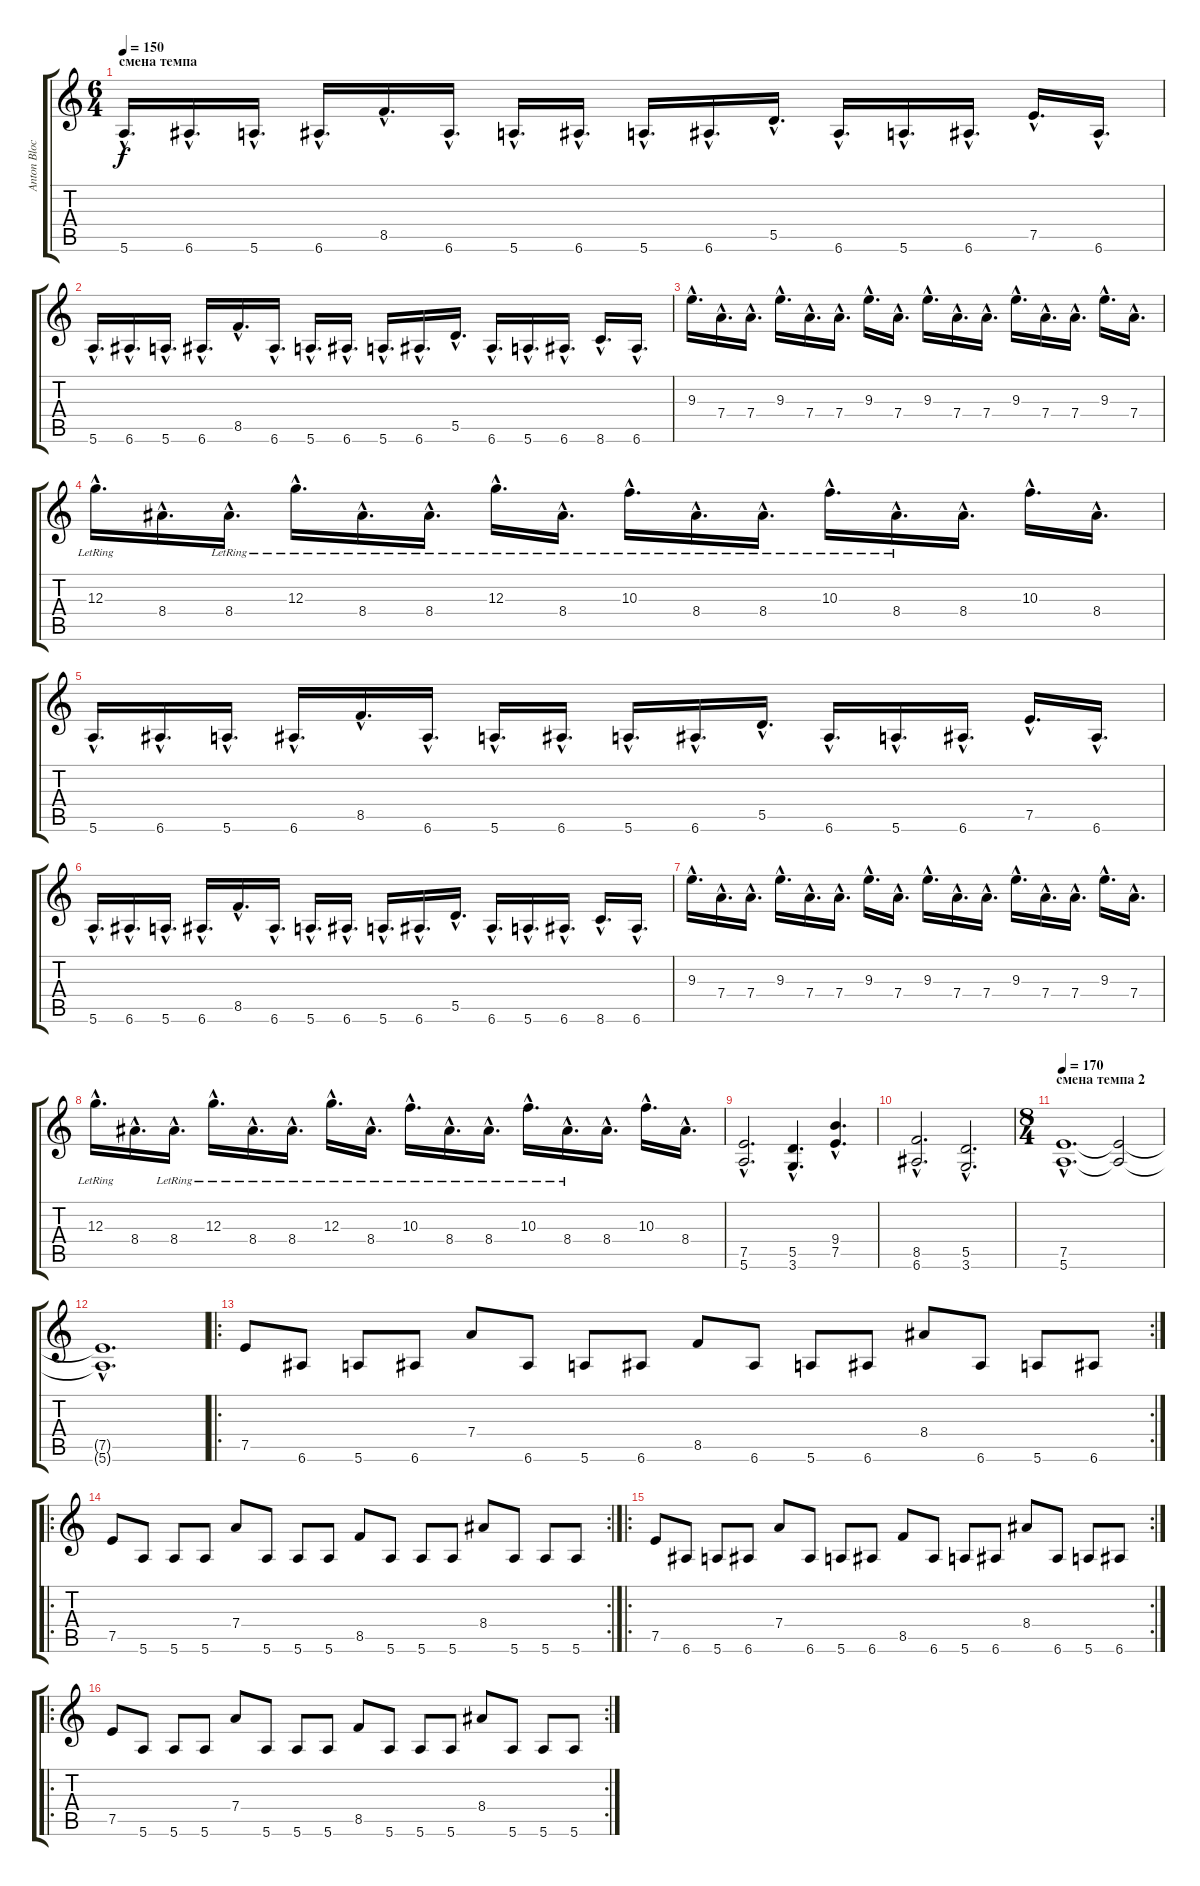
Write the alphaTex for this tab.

\track ("Anton Blochin guitar" "Anton Bloc") {instrument overdrivenguitar}
\staff {score tabs}
\tuning (E4 B3 G3 D3 A2 E2) {hide}
\ts (6 4)
\section ("" "смена темпа")
\tempo 150
\clef g2
\ks c
5.6{hac}.16{d dy f} 6.6{hac}.16{d} 5.6{hac}.16{d} 6.6{hac}.16{d} 8.5{hac}.16{d} 6.6{hac}.16{d} 5.6{hac}.16{d} 6.6{hac}.16{d} 5.6{hac}.16{d} 6.6{hac}.16{d} 5.5{hac}.16{d} 6.6{hac}.16{d} 5.6{hac}.16{d} 6.6{hac}.16{d} 7.5{hac}.16{d} 6.6{hac}.16{d} |
5.6{hac}.16{d} 6.6{hac}.16{d} 5.6{hac}.16{d} 6.6{hac}.16{d} 8.5{hac}.16{d} 6.6{hac}.16{d} 5.6{hac}.16{d} 6.6{hac}.16{d} 5.6{hac}.16{d} 6.6{hac}.16{d} 5.5{hac}.16{d} 6.6{hac}.16{d} 5.6{hac}.16{d} 6.6{hac}.16{d} 8.6{hac}.16{d} 6.6{hac}.16{d} |
9.3{hac}.16{d} 7.4{hac}.16{d} 7.4{hac}.16{d} 9.3{hac}.16{d} 7.4{hac}.16{d} 7.4{hac}.16{d} 9.3{hac}.16{d} 7.4{hac}.16{d} 9.3{hac}.16{d} 7.4{hac}.16{d} 7.4{hac}.16{d} 9.3{hac}.16{d} 7.4{hac}.16{d} 7.4{hac}.16{d} 9.3{hac}.16{d} 7.4{hac}.16{d} |
12.3{hac lr}.16{d} 8.4{hac}.16{d} 8.4{hac lr}.16{d} 12.3{hac lr}.16{d} 8.4{hac lr}.16{d} 8.4{hac lr}.16{d} 12.3{hac lr}.16{d} 8.4{hac lr}.16{d} 10.3{hac lr}.16{d} 8.4{hac lr}.16{d} 8.4{hac lr}.16{d} 10.3{hac lr}.16{d} 8.4{hac lr}.16{d} 8.4{hac}.16{d} 10.3{hac}.16{d} 8.4{hac}.16{d} |
5.6{hac}.16{d} 6.6{hac}.16{d} 5.6{hac}.16{d} 6.6{hac}.16{d} 8.5{hac}.16{d} 6.6{hac}.16{d} 5.6{hac}.16{d} 6.6{hac}.16{d} 5.6{hac}.16{d} 6.6{hac}.16{d} 5.5{hac}.16{d} 6.6{hac}.16{d} 5.6{hac}.16{d} 6.6{hac}.16{d} 7.5{hac}.16{d} 6.6{hac}.16{d} |
5.6{hac}.16{d} 6.6{hac}.16{d} 5.6{hac}.16{d} 6.6{hac}.16{d} 8.5{hac}.16{d} 6.6{hac}.16{d} 5.6{hac}.16{d} 6.6{hac}.16{d} 5.6{hac}.16{d} 6.6{hac}.16{d} 5.5{hac}.16{d} 6.6{hac}.16{d} 5.6{hac}.16{d} 6.6{hac}.16{d} 8.6{hac}.16{d} 6.6{hac}.16{d} |
9.3{hac}.16{d} 7.4{hac}.16{d} 7.4{hac}.16{d} 9.3{hac}.16{d} 7.4{hac}.16{d} 7.4{hac}.16{d} 9.3{hac}.16{d} 7.4{hac}.16{d} 9.3{hac}.16{d} 7.4{hac}.16{d} 7.4{hac}.16{d} 9.3{hac}.16{d} 7.4{hac}.16{d} 7.4{hac}.16{d} 9.3{hac}.16{d} 7.4{hac}.16{d} |
12.3{hac lr}.16{d} 8.4{hac}.16{d} 8.4{hac lr}.16{d} 12.3{hac lr}.16{d} 8.4{hac lr}.16{d} 8.4{hac lr}.16{d} 12.3{hac lr}.16{d} 8.4{hac lr}.16{d} 10.3{hac lr}.16{d} 8.4{hac lr}.16{d} 8.4{hac lr}.16{d} 10.3{hac lr}.16{d} 8.4{hac lr}.16{d} 8.4{hac}.16{d} 10.3{hac}.16{d} 8.4{hac}.16{d} |
(7.5{hac} 5.6{hac}).2{d} (5.5{hac} 3.6{hac}).4{d} (9.4{hac} 7.5{hac}).4{d} |
(8.5{hac} 6.6{hac}).2{d} (5.5{hac} 3.6{hac}).2{d} |
\ts (8 4)
\section ("" "смена темпа 2")
\tempo 170
(7.5{hac} 5.6{hac}).1{d} (7.5{t} 5.6{t}).2 |
(7.5{hac t} 5.6{hac t}).1{d} |
\ro
\rc 2
7.5.8 6.6.8 5.6.8 6.6.8 7.4.8 6.6.8 5.6.8 6.6.8 8.5.8 6.6.8 5.6.8 6.6.8 8.4.8 6.6.8 5.6.8 6.6.8 |
\ro
\rc 2
7.5.8 5.6.8 5.6.8 5.6.8 7.4.8 5.6.8 5.6.8 5.6.8 8.5.8 5.6.8 5.6.8 5.6.8 8.4.8 5.6.8 5.6.8 5.6.8 |
\ro
\rc 2
7.5.8 6.6.8 5.6.8 6.6.8 7.4.8 6.6.8 5.6.8 6.6.8 8.5.8 6.6.8 5.6.8 6.6.8 8.4.8 6.6.8 5.6.8 6.6.8 |
\ro
\rc 2
7.5.8 5.6.8 5.6.8 5.6.8 7.4.8 5.6.8 5.6.8 5.6.8 8.5.8 5.6.8 5.6.8 5.6.8 8.4.8 5.6.8 5.6.8 5.6.8
